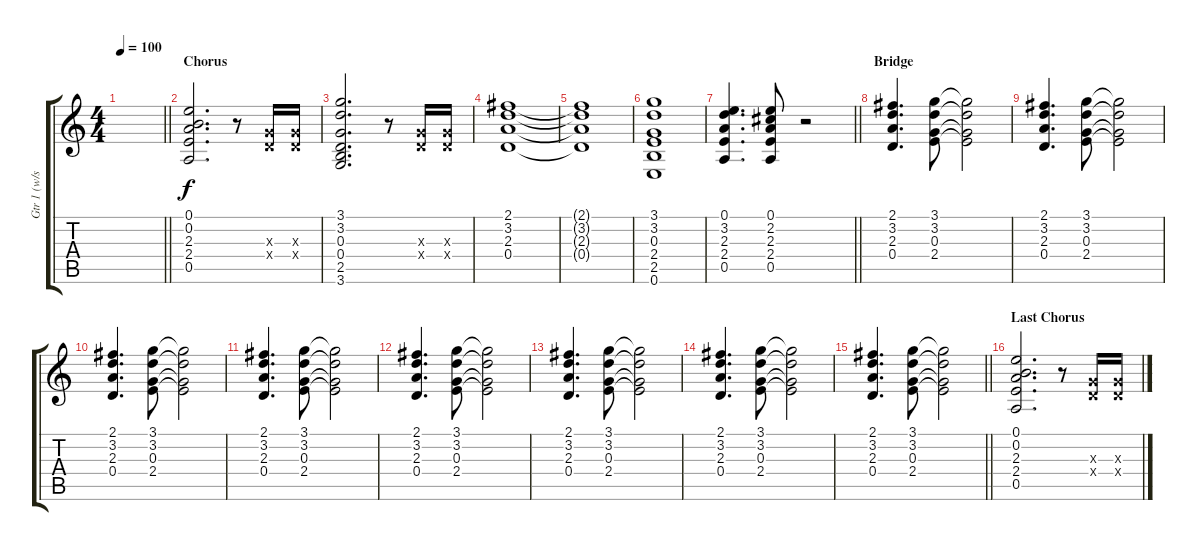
\track ("Gtr 1 (w/slight dist)" "Gtr 1 (w/s") {instrument electricguitarclean}
\staff {score tabs}
\tuning (E4 B3 G3 D3 A2 E2) {hide}
\ts (4 4)
\tempo 100
\clef g2
\barLineRight lightlight
\ks c
|
\section ("" "Chorus")
(0.1 0.2 2.3 2.4 0.5).2{d} r.8 (0.3{x} 0.4{x}).16 (0.3{x} 0.4{x}).16 |
(3.1 3.2 0.3 0.4 2.5 3.6).2{d} r.8 (0.3{x} 0.4{x}).16 (0.3{x} 0.4{x}).16 |
(2.1 3.2 2.3 0.4).1 |
(2.1{t} 3.2{t} 2.3{t} 0.4{t}).1 |
(3.1 3.2 0.3 2.4 2.5 0.6).1 |
\barLineRight lightlight
(0.1 3.2 2.3 2.4 0.5).4{d} (0.1 2.2 2.3 2.4 0.5).8 r.2 |
\section ("" "Bridge")
(2.1 3.2 2.3 0.4).4{d} (3.1 3.2 0.3 2.4).8 (3.1{t} 3.2{t} 0.3{t} 2.4{t}).2 |
(2.1 3.2 2.3 0.4).4{d} (3.1 3.2 0.3 2.4).8 (3.1{t} 3.2{t} 0.3{t} 2.4{t}).2 |
(2.1 3.2 2.3 0.4).4{d} (3.1 3.2 0.3 2.4).8 (3.1{t} 3.2{t} 0.3{t} 2.4{t}).2 |
(2.1 3.2 2.3 0.4).4{d} (3.1 3.2 0.3 2.4).8 (3.1{t} 3.2{t} 0.3{t} 2.4{t}).2 |
(2.1 3.2 2.3 0.4).4{d} (3.1 3.2 0.3 2.4).8 (3.1{t} 3.2{t} 0.3{t} 2.4{t}).2 |
(2.1 3.2 2.3 0.4).4{d} (3.1 3.2 0.3 2.4).8 (3.1{t} 3.2{t} 0.3{t} 2.4{t}).2 |
(2.1 3.2 2.3 0.4).4{d} (3.1 3.2 0.3 2.4).8 (3.1{t} 3.2{t} 0.3{t} 2.4{t}).2 |
\barLineRight lightlight
(2.1 3.2 2.3 0.4).4{d} (3.1 3.2 0.3 2.4).8 (3.1{t} 3.2{t} 0.3{t} 2.4{t}).2 |
\section ("" "Last Chorus")
(0.1 0.2 2.3 2.4 0.5).2{d} r.8 (0.3{x} 0.4{x}).16 (0.3{x} 0.4{x}).16
